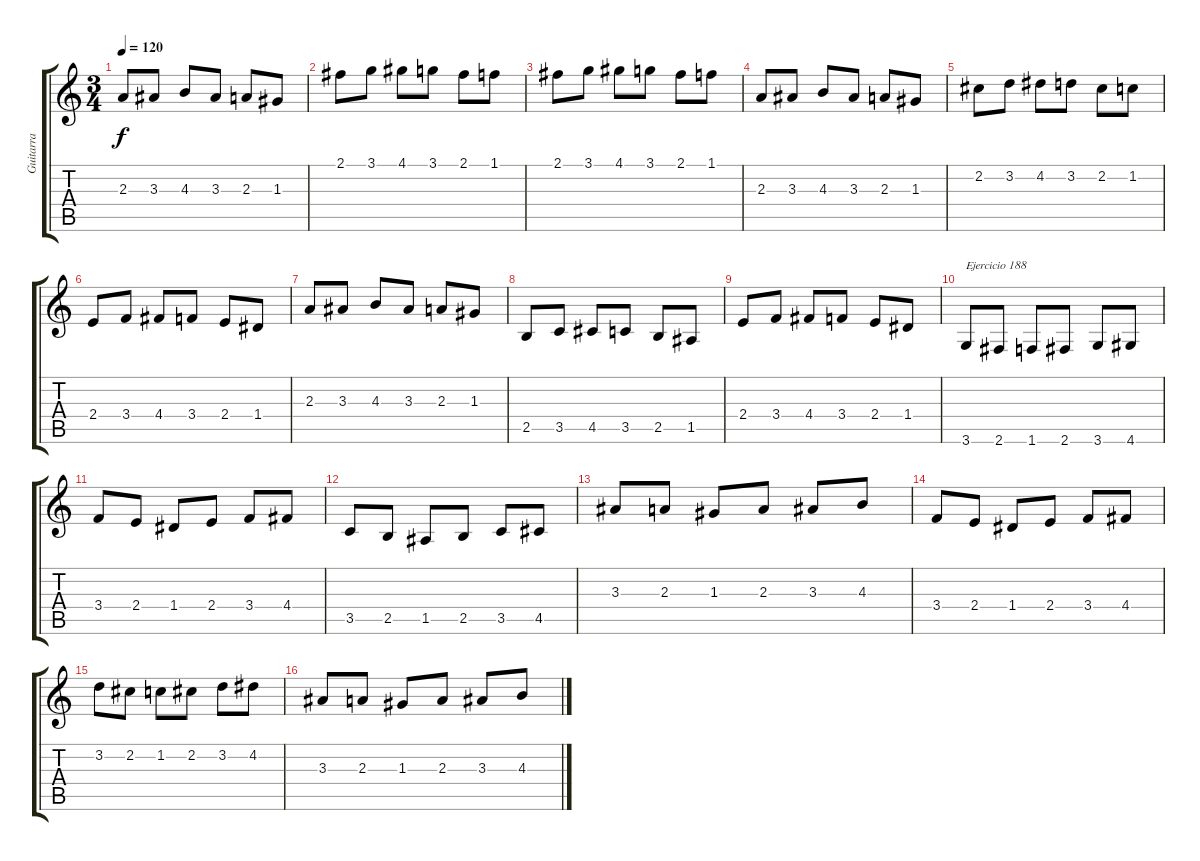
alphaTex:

\track ("Guitarra " "Guitarra ") {instrument acousticguitarnylon}
\staff {score tabs}
\tuning (E4 B3 G3 D3 A2 E2) {hide}
\ts (3 4)
\tempo 120
\clef g2
\ks c
2.3.8{dy f} 3.3.8 4.3.8 3.3.8 2.3.8 1.3.8 |
2.1.8 3.1.8 4.1.8 3.1.8 2.1.8 1.1.8 |
2.1.8 3.1.8 4.1.8 3.1.8 2.1.8 1.1.8 |
2.3.8 3.3.8 4.3.8 3.3.8 2.3.8 1.3.8 |
2.2.8 3.2.8 4.2.8 3.2.8 2.2.8 1.2.8 |
2.4.8 3.4.8 4.4.8 3.4.8 2.4.8 1.4.8 |
2.3.8 3.3.8 4.3.8 3.3.8 2.3.8 1.3.8 |
2.5.8 3.5.8 4.5.8 3.5.8 2.5.8 1.5.8 |
2.4.8 3.4.8 4.4.8 3.4.8 2.4.8 1.4.8 |
3.6.8{txt "Ejercicio 188"} 2.6.8 1.6.8 2.6.8 3.6.8 4.6.8 |
3.4.8 2.4.8 1.4.8 2.4.8 3.4.8 4.4.8 |
3.5.8 2.5.8 1.5.8 2.5.8 3.5.8 4.5.8 |
3.3.8 2.3.8 1.3.8 2.3.8 3.3.8 4.3.8 |
3.4.8 2.4.8 1.4.8 2.4.8 3.4.8 4.4.8 |
3.2.8 2.2.8 1.2.8 2.2.8 3.2.8 4.2.8 |
3.3.8 2.3.8 1.3.8 2.3.8 3.3.8 4.3.8
